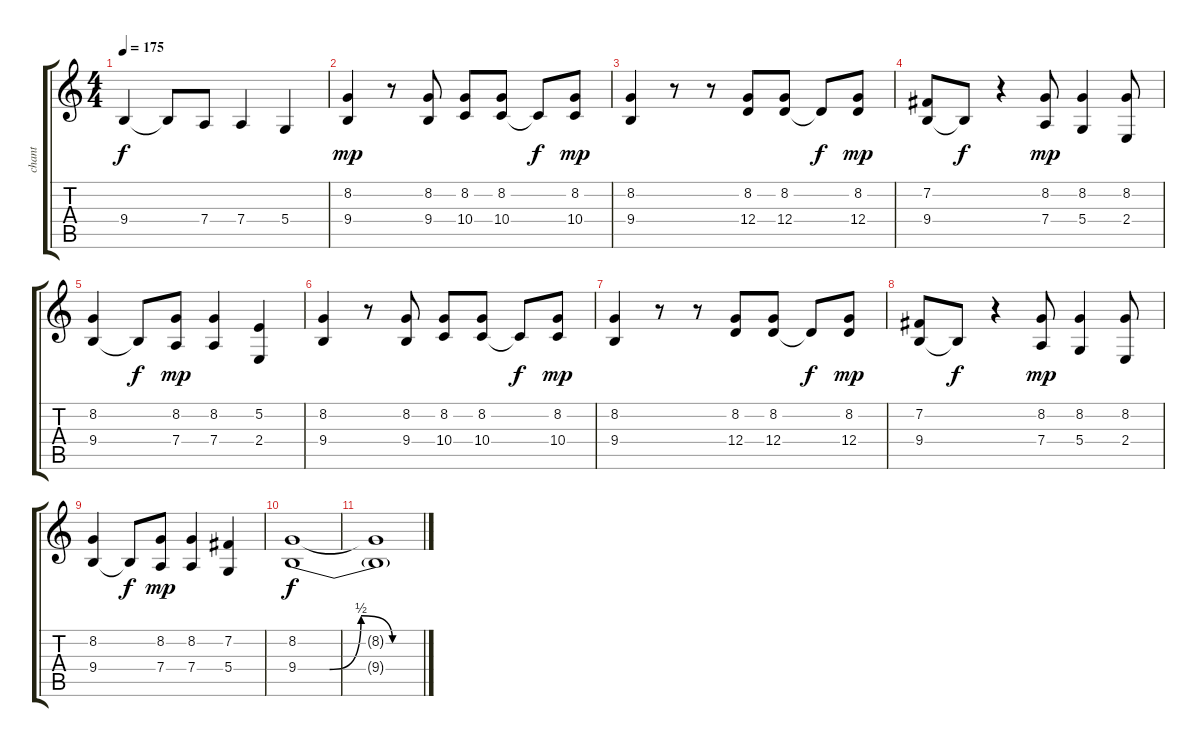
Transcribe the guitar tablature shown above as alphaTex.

\track ("chant" "chant") {instrument lead6voice}
\staff {score tabs}
\tuning (E4 B3 G3 D3 A2 E2) {hide}
\ts (4 4)
\tempo 175
\clef g2
\ks c
9.4.4{dy f} 9.4{t}.8 7.4.8 7.4.4 5.4.4 |
(8.2 9.4).4{dy mp} r.8 (8.2 9.4).8 (8.2 10.4).8 (8.2 10.4).8 10.4{t}.8{dy f} (8.2 10.4).8{dy mp} |
(8.2 9.4).4 r.8 r.8 (8.2 12.4).8 (8.2 12.4).8 12.4{t}.8{dy f} (8.2 12.4).8{dy mp} |
(7.2 9.4).8 9.4{t}.8{dy f} r.4 (8.2 7.4).8{dy mp} (8.2 5.4).4 (8.2 2.4).8 |
(8.2 9.4).4 9.4{t}.8{dy f} (8.2 7.4).8{dy mp} (8.2 7.4).4 (5.2 2.4).4 |
(8.2 9.4).4 r.8 (8.2 9.4).8 (8.2 10.4).8 (8.2 10.4).8 10.4{t}.8{dy f} (8.2 10.4).8{dy mp} |
(8.2 9.4).4 r.8 r.8 (8.2 12.4).8 (8.2 12.4).8 12.4{t}.8{dy f} (8.2 12.4).8{dy mp} |
(7.2 9.4).8 9.4{t}.8{dy f} r.4 (8.2 7.4).8{dy mp} (8.2 5.4).4 (8.2 2.4).8 |
(8.2 9.4).4 9.4{t}.8{dy f} (8.2 7.4).8{dy mp} (8.2 7.4).4 (7.2 5.4).4 |
(8.2 9.4{be (custom 0 0 15 0 30 2 45 0 60 0)}).1{dy f} |
(8.2{t} 9.4{t}).1
